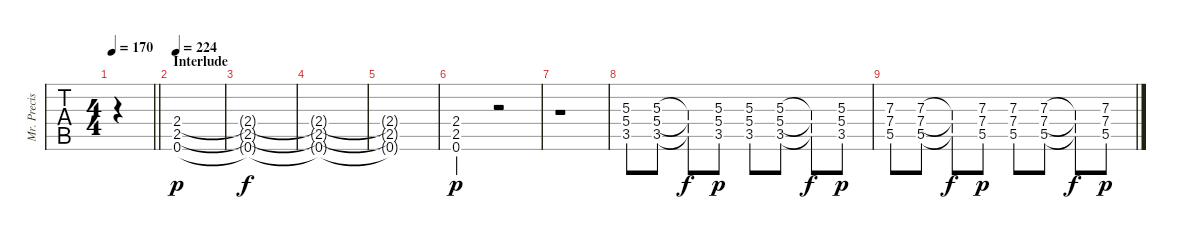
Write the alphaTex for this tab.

\track ("Mr. Precision - Guitar Two" "Mr. Precis") {instrument distortionguitar}
\staff {tabs}
\tuning (E4 B3 G3 D3 A2 E2) {hide}
\ts (4 4)
\tempo 170
\clef g2
\barLineRight lightlight
\ks c
|
\section ("" "Interlude")
\tempo 224
(2.4 2.5 0.6).1{dy p} |
(2.4{t} 2.5{t} 0.6{t}).1{dy f} |
(2.4{t} 2.5{t} 0.6{t}).1 |
(2.4{t} 2.5{t} 0.6{t}).1 |
(2.4 2.5 0.6).2{dy p} r.2 |
r.1 |
(5.3 5.4 3.5).8 (5.3 5.4 3.5).8 (5.3{t} 5.4{t} 3.5{t}).8{dy f} (5.3 5.4 3.5).8{dy p} (5.3 5.4 3.5).8 (5.3 5.4 3.5).8 (5.3{t} 5.4{t} 3.5{t}).8{dy f} (5.3 5.4 3.5).8{dy p} |
(7.3 7.4 5.5).8 (7.3 7.4 5.5).8 (7.3{t} 7.4{t} 5.5{t}).8{dy f} (7.3 7.4 5.5).8{dy p} (7.3 7.4 5.5).8 (7.3 7.4 5.5).8 (7.3{t} 7.4{t} 5.5{t}).8{dy f} (7.3 7.4 5.5).8{dy p}
